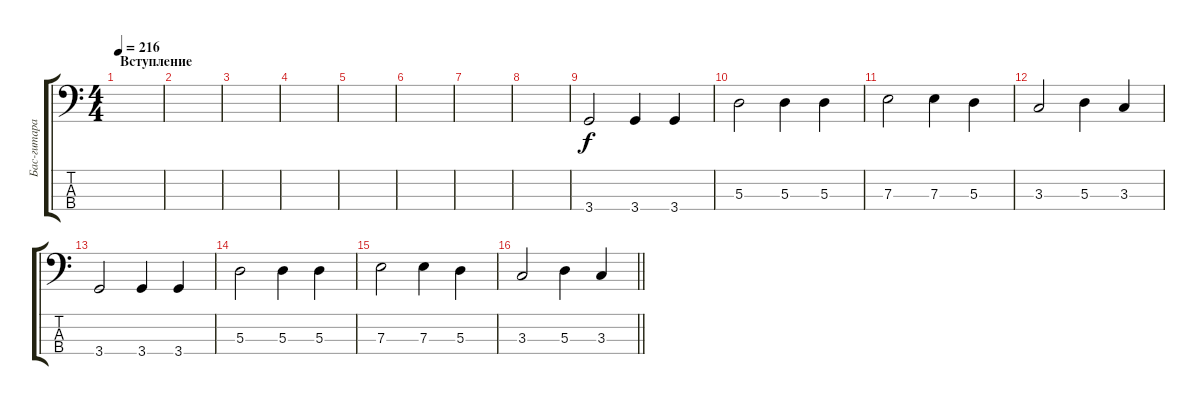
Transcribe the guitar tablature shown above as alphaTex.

\track ("Бас-гитара" "Бас-гитара") {instrument electricbassfinger}
\staff {score tabs}
\tuning (G2 D2 A1 E1) {hide}
\ts (4 4)
\section ("" "Вступление")
\tempo 216
\clef f4
\ks c
|
|
|
|
|
|
|
|
3.4.2 3.4.4 3.4.4 |
5.3.2 5.3.4 5.3.4 |
7.3.2 7.3.4 5.3.4 |
3.3.2 5.3.4 3.3.4 |
3.4.2 3.4.4 3.4.4 |
5.3.2 5.3.4 5.3.4 |
7.3.2 7.3.4 5.3.4 |
\barLineRight lightlight
3.3.2 5.3.4 3.3.4
